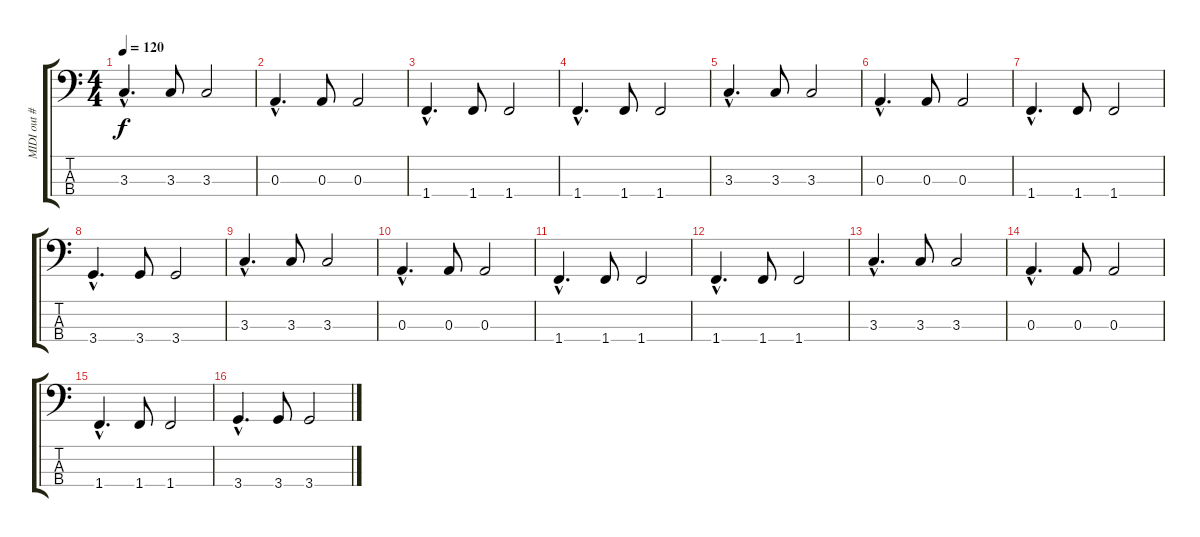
\track ("MIDI out #2" "MIDI out #") {instrument fretlessbass}
\staff {score tabs}
\tuning (G2 D2 A1 E1) {hide}
\ts (4 4)
\tempo 120
\clef f4
\ks c
3.3{hac}.4{d dy f} 3.3.8 3.3.2 |
0.3{hac}.4{d} 0.3.8 0.3.2 |
1.4{hac}.4{d} 1.4.8 1.4.2 |
1.4{hac}.4{d} 1.4.8 1.4.2 |
3.3{hac}.4{d} 3.3.8 3.3.2 |
0.3{hac}.4{d} 0.3.8 0.3.2 |
1.4{hac}.4{d} 1.4.8 1.4.2 |
3.4{hac}.4{d} 3.4.8 3.4.2 |
3.3{hac}.4{d} 3.3.8 3.3.2 |
0.3{hac}.4{d} 0.3.8 0.3.2 |
1.4{hac}.4{d} 1.4.8 1.4.2 |
1.4{hac}.4{d} 1.4.8 1.4.2 |
3.3{hac}.4{d} 3.3.8 3.3.2 |
0.3{hac}.4{d} 0.3.8 0.3.2 |
1.4{hac}.4{d} 1.4.8 1.4.2 |
3.4{hac}.4{d} 3.4.8 3.4.2
